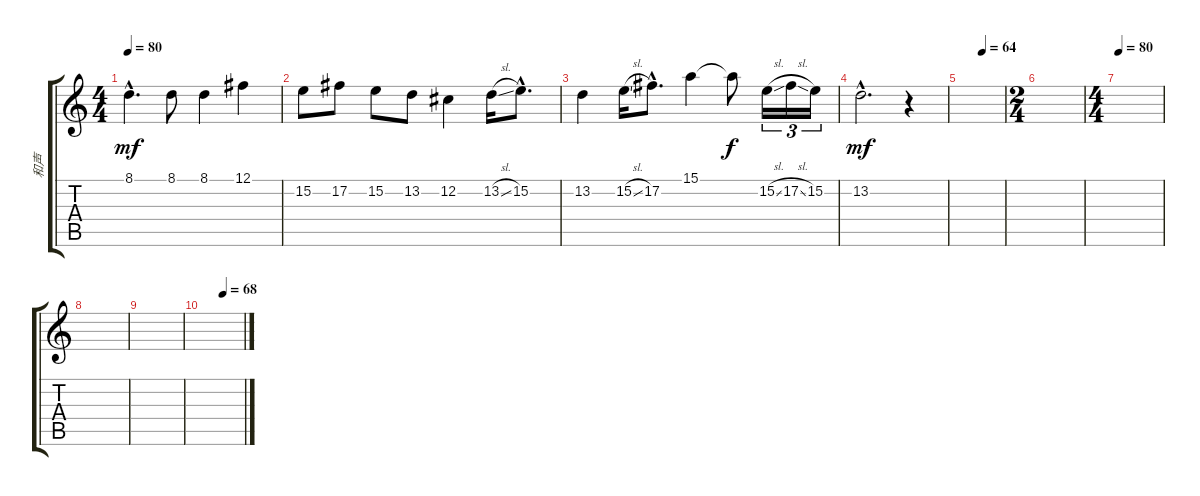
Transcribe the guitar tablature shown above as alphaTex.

\track ("和声" "和声") {instrument panflute}
\staff {score tabs}
\tuning (Gb4 Db4 A3 E3 B2 Gb2) {hide}
\ts (4 4)
\tempo 80
\clef g2
\ks c
8.1{hac}.4{d dy mf} 8.1.8 8.1.4 12.1.4 |
15.2.8 17.2.8 15.2.8 13.2.8 12.2.4 13.2{sl}.16 15.2{hac}.8{d} |
13.2.4 15.2{sl}.16 17.2{hac}.8{d} 15.1.4 15.1{t}.8{dy f} 15.2{sl}.16{tu (3 2)} 17.2{sl}.16{tu (3 2)} 15.2.16{tu (3 2)} |
13.2{hac}.2{d dy mf} r.4 |
\tempo (64 0.5)
|
\ts (2 4)
|
\ts (4 4)
\tempo 80
|
|
|
\tempo (68 0.5)
